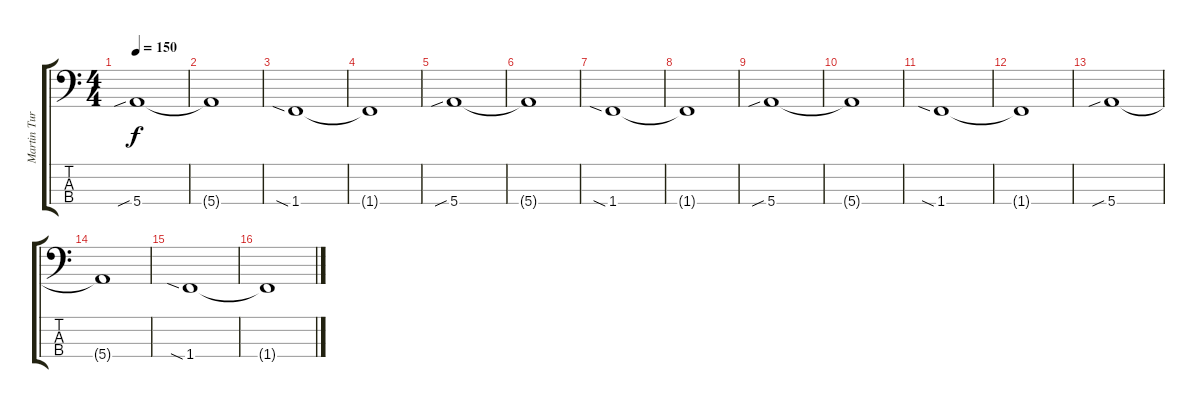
\track ("Martin Turner (bass)" "Martin Tur") {instrument electricbasspick}
\staff {score tabs}
\tuning (G2 D2 A1 E1) {hide}
\ts (4 4)
\tempo 150
\clef f4
\ks c
5.4{sib}.1{dy f} |
5.4{t}.1 |
1.4{sia}.1 |
1.4{t}.1 |
5.4{sib}.1 |
5.4{t}.1 |
1.4{sia}.1 |
1.4{t}.1 |
5.4{sib}.1 |
5.4{t}.1 |
1.4{sia}.1 |
1.4{t}.1 |
5.4{sib}.1 |
5.4{t}.1 |
1.4{sia}.1 |
1.4{t}.1
